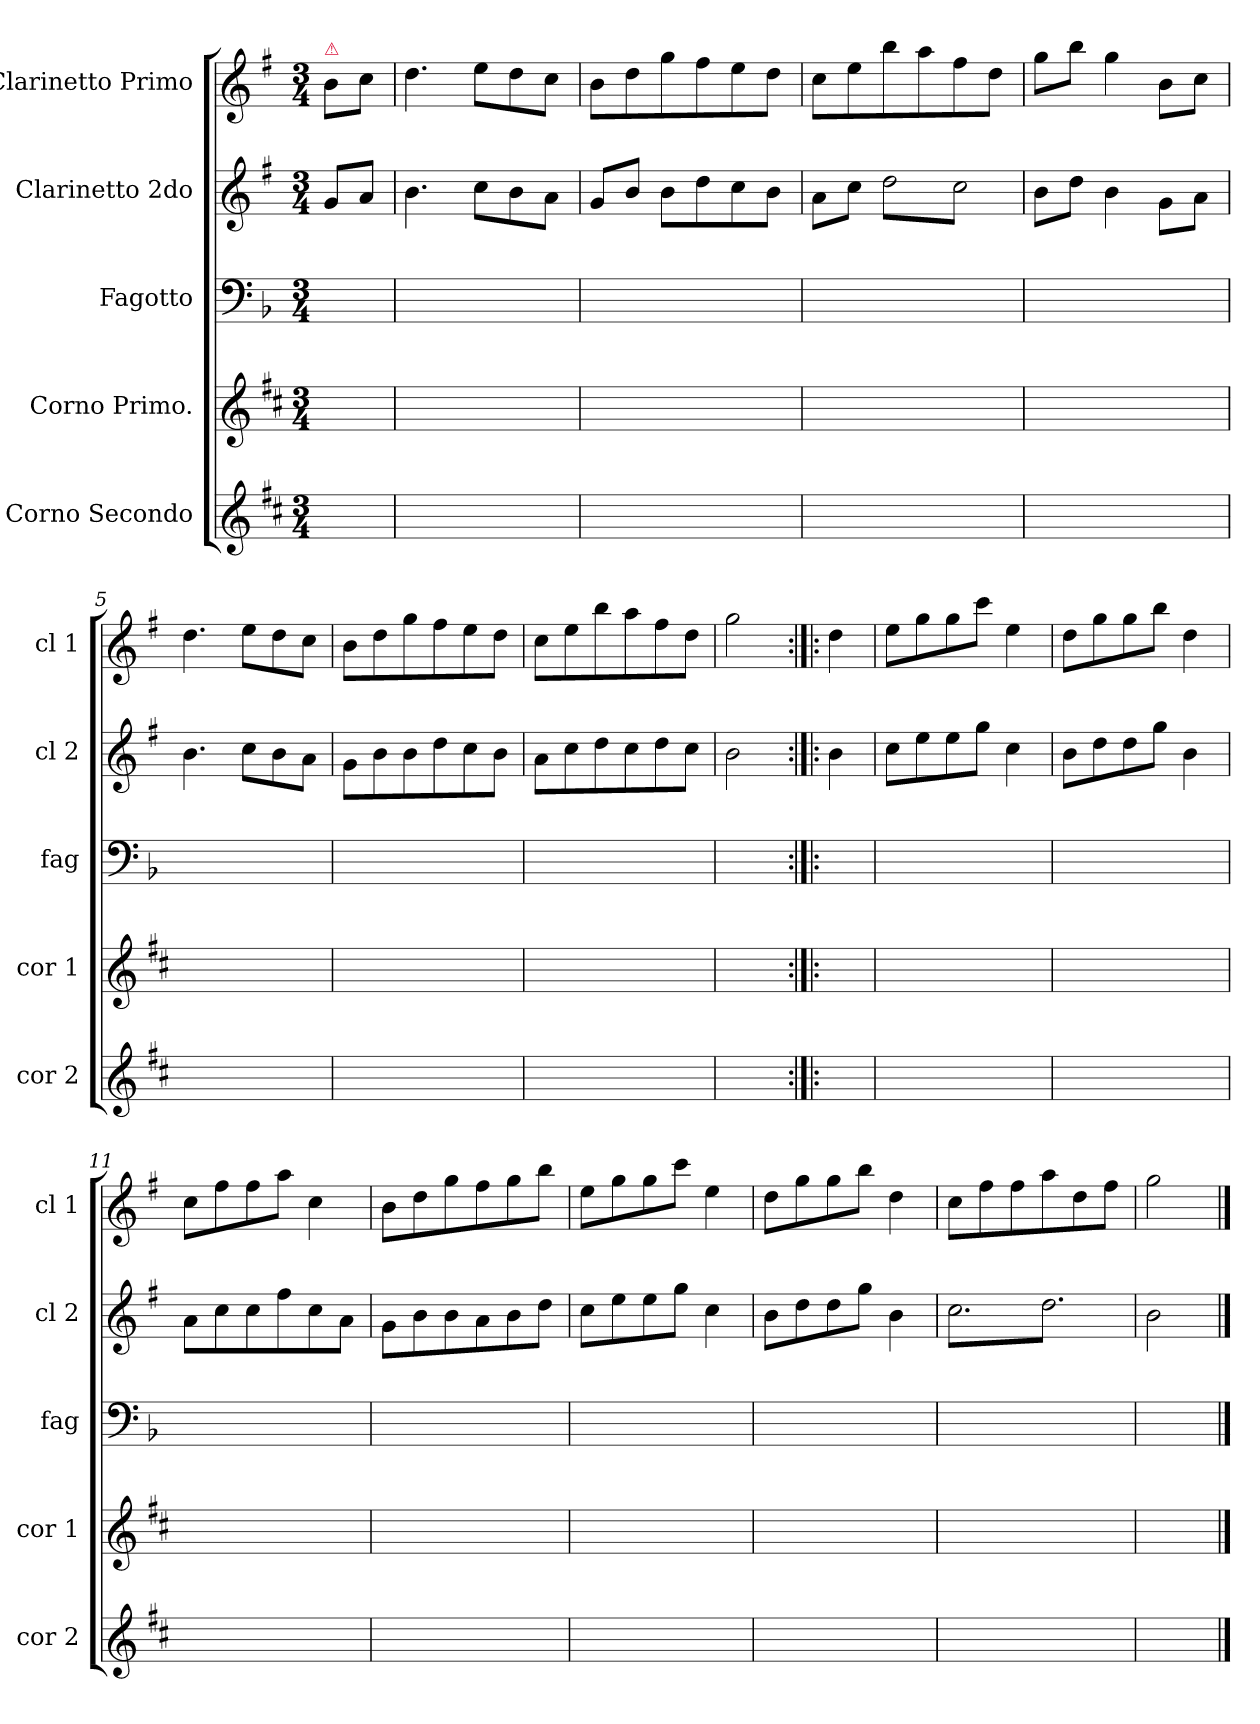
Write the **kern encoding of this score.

**kern	**kern	**kern	**kern	**kern
*part5	*part4	*part3	*part2	*part1
*staff5	*staff4	*staff3	*staff2	*staff1
*I"Corno Secondo	*I"Corno Primo.	*I"Fagotto	*I"Clarinetto 2do	*I"Clarinetto Primo
*I'cor 2	*I'cor 1	*I'fag	*I'cl 2	*I'cl 1
*clefG2	*clefG2	*clefF4	*clefG2	*clefG2
*ITrd5c9	*ITrd5c9	*	*ITrd1c2	*ITrd1c2
*k[b-]	*k[b-]	*k[b-]	*k[b-]	*k[b-]
*M3/4	*M3/4	*M3/4	*M3/4	*M3/4
=	=	=	=	=
!	!	!	!	!LO:TX:a:color=crimson:t=⚠
4ryy	4ryy	4ryy	8f/L	8a\L
.	.	.	8g/J	8b-\J
=1	=1	=1	=1	=1
2.ryy	2.ryy	2.ryy	4.a\	4.cc\
.	.	.	8b-\L	8dd\L
.	.	.	8a\	8cc\
.	.	.	8g\J	8b-\J
=2	=2	=2	=2	=2
2.ryy	2.ryy	2.ryy	8f/L	8a\L
.	.	.	8a/J	8cc\
.	.	.	8a\L	8ff\
.	.	.	8cc\	8ee\
.	.	.	8b-\	8dd\
.	.	.	8a\J	8cc\J
=3	=3	=3	=3	=3
2.ryy	2.ryy	2.ryy	8g\L	8b-\L
.	.	.	8b-\J	8dd\
*	*	*	*tremolo	*
.	.	.	8cc\L	8aa\
.	.	.	8b-\	8gg\
.	.	.	8cc\	8ee\
.	.	.	8b-\J	8cc\J
*	*	*	*Xtremolo	*
=4	=4	=4	=4	=4
2.ryy	2.ryy	2.ryy	8a\L	8ff\L
.	.	.	8cc\J	8aa\J
.	.	.	4a\	4ff\
.	.	.	8f\L	8a\L
.	.	.	8g\J	8b-\J
=5	=5	=5	=5	=5
2.ryy	2.ryy	2.ryy	4.a\	4.cc\
.	.	.	8b-\L	8dd\L
.	.	.	8a\	8cc\
.	.	.	8g\J	8b-\J
=6	=6	=6	=6	=6
2.ryy	2.ryy	2.ryy	8f\L	8a\L
.	.	.	8a\	8cc\
.	.	.	8a\	8ff\
.	.	.	8cc\	8ee\
.	.	.	8b-\	8dd\
.	.	.	8a\J	8cc\J
=7	=7	=7	=7	=7
2.ryy	2.ryy	2.ryy	8g\L	8b-\L
.	.	.	8b-\	8dd\
.	.	.	8cc\	8aa\
.	.	.	8b-\	8gg\
.	.	.	8cc\	8ee\
.	.	.	8b-\J	8cc\J
=8	=8	=8	=8	=8
2ryy	2ryy	2ryy	2a\	2ff\
=:|!|:	=:|!|:	=:|!|:	=:|!|:	=:|!|:
4ryy	4ryy	4ryy	4a\	4cc\
=9	=9	=9	=9	=9
2.ryy	2.ryy	2.ryy	8b-\L	8dd\L
.	.	.	8dd\	8ff\
.	.	.	8dd\	8ff\
.	.	.	8ff\J	8bb-\J
.	.	.	4b-\	4dd\
=10	=10	=10	=10	=10
2.ryy	2.ryy	2.ryy	8a\L	8cc\L
.	.	.	8cc\	8ff\
.	.	.	8cc\	8ff\
.	.	.	8ff\J	8aa\J
.	.	.	4a\	4cc\
=11	=11	=11	=11	=11
2.ryy	2.ryy	2.ryy	8g\L	8b-\L
.	.	.	8b-\	8ee\
.	.	.	8b-\	8ee\
.	.	.	8ee\	8gg\J
.	.	.	8b-\	4b-\
.	.	.	8g\J	.
=12	=12	=12	=12	=12
2.ryy	2.ryy	2.ryy	8f\L	8a\L
.	.	.	8a\	8cc\
.	.	.	8a\	8ff\
.	.	.	8g\	8ee\
.	.	.	8a\	8ff\
.	.	.	8cc\J	8aa\J
=13	=13	=13	=13	=13
2.ryy	2.ryy	2.ryy	8b-\L	8dd\L
.	.	.	8dd\	8ff\
.	.	.	8dd\	8ff\
.	.	.	8ff\J	8bb-\J
.	.	.	4b-\	4dd\
=14	=14	=14	=14	=14
2.ryy	2.ryy	2.ryy	8a\L	8cc\L
.	.	.	8cc\	8ff\
.	.	.	8cc\	8ff\
.	.	.	8ff\J	8aa\J
.	.	.	4a\	4cc\
=15	=15	=15	=15	=15
*	*	*	*tremolo	*
2.ryy	2.ryy	2.ryy	8b-\L	8b-\L
.	.	.	8cc\	8ee\
.	.	.	8b-\	8ee\
.	.	.	8cc\	8gg\
.	.	.	8b-\	8cc\
.	.	.	8cc\J	8ee\J
*	*	*	*Xtremolo	*
=16	=16	=16	=16	=16
2ryy	2ryy	2ryy	2a\	2ff\
.	.	.	.	.
.	.	.	.	.
==	==	==	==	==
*-	*-	*-	*-	*-
